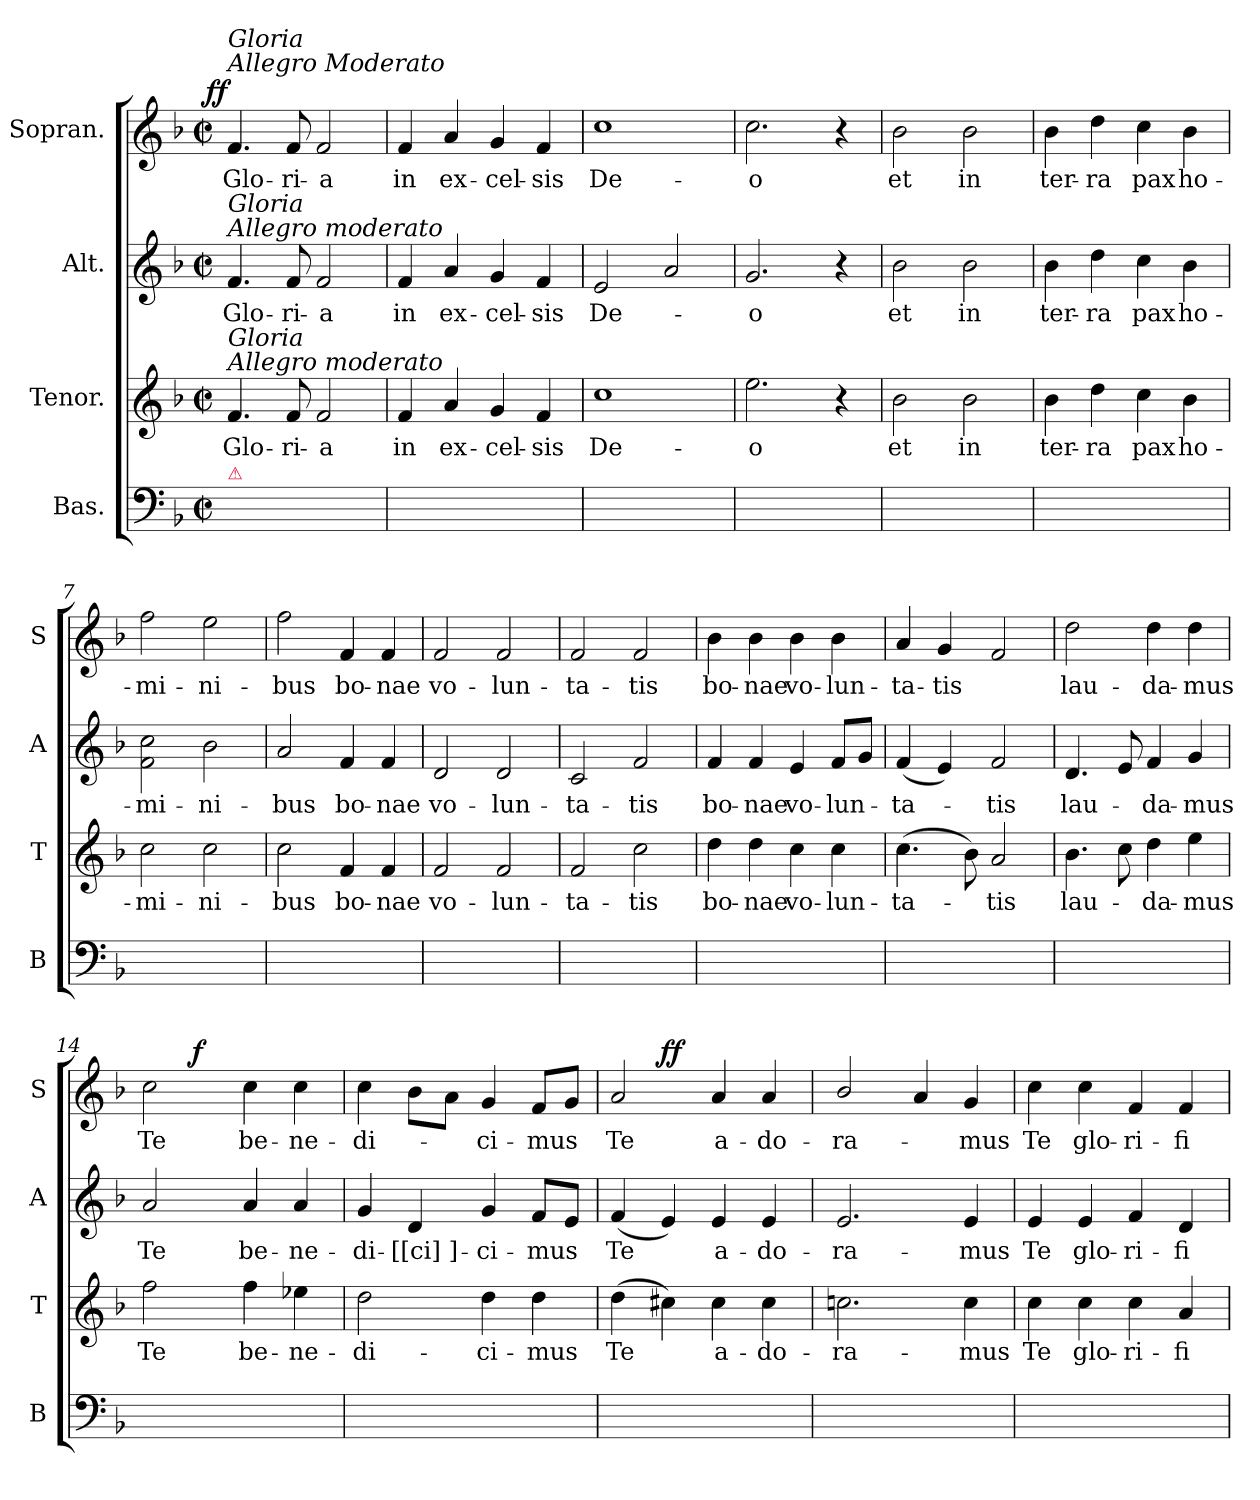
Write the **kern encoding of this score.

**kern	**kern	**text	**kern	**text	**kern	**text	**dynam
*part4	*part3	*part3	*part2	*part2	*part1	*part1	*part1
*staff4	*staff3	*staff3	*staff2	*staff2	*staff1	*staff1	*staff1
*I"Bas.	*I"Tenor.	*	*I"Alt.	*	*I"Sopran.	*	*
*I'B	*I'T	*	*I'A	*	*I'S	*	*
*clefF4	*clefG2	*	*clefG2	*	*clefG2	*	*
*	*ITrd7c12	*	*	*	*	*	*
*k[b-]	*k[b-]	*	*k[b-]	*	*k[b-]	*	*
*M2/2	*M2/2	*	*M2/2	*	*M2/2	*	*
*met(c|)	*met(c|)	*	*met(c|)	*	*met(c|)	*	*
=1	=1	=1	=1	=1	=1	=1	=1
!	!	!	!	!	!LO:TX:a:i:t=Allegro Moderato	!	!
!	!	!	!	!	!LO:TX:a:i:t=Gloria	!	!
!	!	!	!LO:TX:a:i:t=Allegro moderato	!	!	!	!
!	!	!	!LO:TX:a:i:t=Gloria	!	!	!	!
!	!LO:TX:a:i:t=Allegro moderato	!	!	!	!	!	!
!	!LO:TX:a:i:t=Gloria	!	!	!	!	!	!
!LO:TX:a:color=crimson:t=⚠	!	!	!	!	!	!	!
!	!	!	!	!	!	!	!LO:DY:b:rj
1ryy	4.F/	Glo-	4.f/	Glo-	4.f/	Glo-	ff
.	8F/	-ri-	8f/	-ri-	8f/	-ri-	.
.	2F/	-a	2f/	-a	2f/	-a	.
=2	=2	=2	=2	=2	=2	=2	=2
1ryy	4F/	in	4f/	in	4f/	in	.
.	4A/	ex-	4a/	ex-	4a/	ex-	.
.	4G/	-cel-	4g/	-cel-	4g/	-cel-	.
.	4F/	-sis	4f/	-sis	4f/	-sis	.
=3	=3	=3	=3	=3	=3	=3	=3
1ryy	1c	De-	2e/	De-	1cc	De-	.
.	.	.	2a/	.	.	.	.
=4	=4	=4	=4	=4	=4	=4	=4
1ryy	2.e\	-o	2.g/	-o	2.cc\	-o	.
.	4r	.	4r	.	4r	.	.
=5	=5	=5	=5	=5	=5	=5	=5
1ryy	2B-\	et	2b-\	et	2b-\	et	.
.	2B-\	in	2b-\	in	2b-\	in	.
=6	=6	=6	=6	=6	=6	=6	=6
1ryy	4B-\	ter-	4b-\	ter-	4b-\	ter-	.
.	4d\	-ra	4dd\	-ra	4dd\	-ra	.
.	4c\	pax	4cc\	pax	4cc\	pax	.
.	4B-\	ho-	4b-\	ho-	4b-\	ho-	.
=7	=7	=7	=7	=7	=7	=7	=7
1ryy	2c\	-mi-	2f\ 2cc\	-mi-	2ff\	-mi-	.
.	2c\	-ni-	2b-\	-ni-	2ee\	-ni-	.
=8	=8	=8	=8	=8	=8	=8	=8
1ryy	2c\	-bus	2a/	-bus	2ff\	-bus	.
.	4F/	bo-	4f/	bo-	4f/	bo-	.
.	4F/	-nae	4f/	-nae	4f/	-nae	.
=9	=9	=9	=9	=9	=9	=9	=9
1ryy	2F/	vo-	2d/	vo-	2f/	vo-	.
.	2F/	-lun-	2d/	-lun-	2f/	-lun-	.
=10	=10	=10	=10	=10	=10	=10	=10
1ryy	2F/	-ta-	2c/	-ta-	2f/	-ta-	.
.	2c\	-tis	2f/	-tis	2f/	-tis	.
=11	=11	=11	=11	=11	=11	=11	=11
1ryy	4d\	bo-	4f/	bo-	4b-\	bo-	.
.	4d\	-nae	4f/	-nae	4b-\	-nae	.
.	4c\	vo-	4e/	vo-	4b-\	vo-	.
.	4c\	-lun-	8f/L	-lun-	4b-\	-lun-	.
.	.	.	8g/J	.	.	.	.
=12	=12	=12	=12	=12	=12	=12	=12
1ryy	(4.c\	-ta-	(>4f/	-ta-	4a/	-ta-	.
.	.	.	4e/)	.	4g/	-tis	.
.	8B-\)	.	.	.	.	.	.
.	2A/	-tis	2f/	-tis	2f/	.	.
=13	=13	=13	=13	=13	=13	=13	=13
1ryy	4.B-\	lau-	4.d/	lau-	2dd\	lau-	.
.	8c\	.	8e/	.	.	.	.
.	4d\	-da-	4f/	-da-	4dd\	-da-	.
.	4e\	-mus	4g/	-mus	4dd\	-mus	.
=14	=14	=14	=14	=14	=14	=14	=14
*	*	*	*	*	*^	*	*
1ryy	2f\	Te	2a/	Te	2cc\	4ryy	Te	.
!	!	!	!	!	!	!	!	!LO:DY:b
.	.	.	.	.	.	2.ryy	.	f
.	4f\	be-	4a/	be-	4cc\	.	be-	.
.	4e-X\	-ne-	4a/	-ne-	4cc\	.	-ne-	.
*	*	*	*	*	*v	*v	*	*
=15	=15	=15	=15	=15	=15	=15	=15
1ryy	2d\	-di-	4g/	-di-	4cc\	-di-	.
.	.	.	4d/	-[[ci]]-	8b-\L	.	.
.	.	.	.	.	8a\J	.	.
.	4d\	-ci-	4g/	-ci-	4g/	-ci-	.
.	4d\	-mus	8f/L	-mus	8f/L	-mus	.
.	.	.	8e/J	.	8g/J	.	.
=16	=16	=16	=16	=16	=16	=16	=16
*	*	*	*	*	*^	*	*
1ryy	(4d\	Te	(4f/	Te	2a/	4ryy	Te	.
!	!	!	!	!	!	!	!	!LO:DY:b
.	4c#X\)	.	4e/)	.	.	2.ryy	.	ff
.	4c#\	a-	4e/	a-	4a/	.	a-	.
.	4c#\	-do-	4e/	-do-	4a/	.	-do-	.
*	*	*	*	*	*v	*v	*	*
=17	=17	=17	=17	=17	=17	=17	=17
1ryy	2.cn\	-ra-	2.e/	-ra-	2b-/	-ra-	.
.	.	.	.	.	4a/	.	.
.	4c\	-mus	4e/	-mus	4g/	-mus	.
=18	=18	=18	=18	=18	=18	=18	=18
1ryy	4c\	Te	4e/	Te	4cc\	Te	.
.	4c\	glo-	4e/	glo-	4cc\	glo-	.
.	4c\	-ri-	4f/	-ri-	4f/	-ri-	.
.	4A/	-fi-	4d/	-fi-	4f/	-fi-	.
=	=	=	=	=	=	=	=
*-	*-	*-	*-	*-	*-	*-	*-
